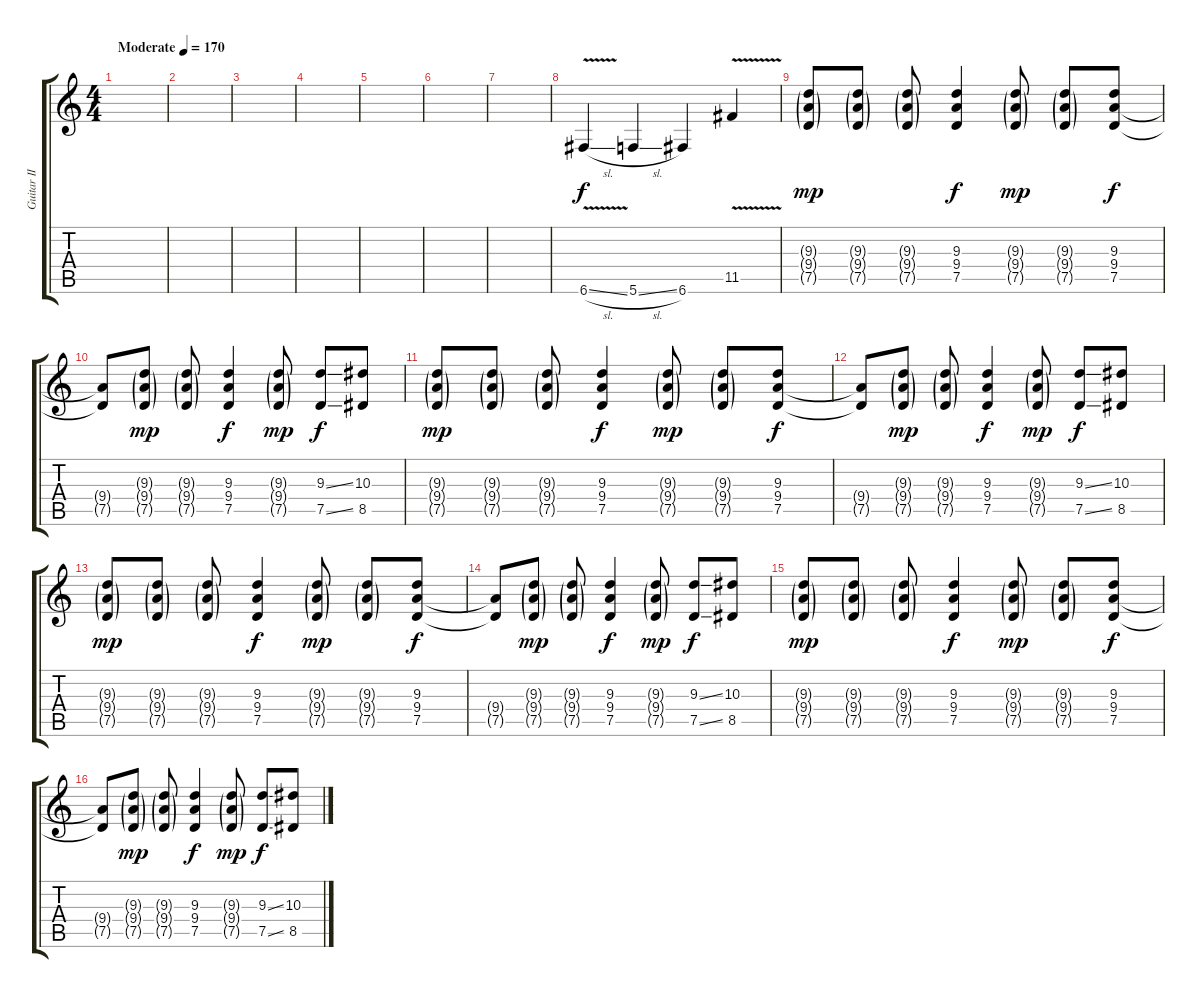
\track ("Guitar II" "Guitar II") {instrument overdrivenguitar}
\staff {score tabs}
\tuning (D4 A3 F3 C3 G2 C2) {hide}
\ts (4 4)
\tempo (170 "Moderate")
\clef g2
\ks c
|
|
|
|
|
|
|
6.6{v sl}.4 5.6{sl}.4 6.6.4 11.5{v}.4 |
(9.3{g} 9.4{g} 7.5{g}).8{dy mp} (9.3{g} 9.4{g} 7.5{g}).8 (9.3{g} 9.4{g} 7.5{g}).8 (9.3 9.4 7.5).4{dy f} (9.3{g} 9.4{g} 7.5{g}).8{dy mp} (9.3{g} 9.4{g} 7.5{g}).8 (9.3 9.4 7.5).8{dy f} |
(9.4{t} 7.5{t}).8 (9.3{g} 9.4{g} 7.5{g}).8{dy mp} (9.3{g} 9.4{g} 7.5{g}).8 (9.3 9.4 7.5).4{dy f} (9.3{g} 9.4{g} 7.5{g}).8{dy mp} (9.3{ss} 7.5{ss}).8{dy f} (10.3 8.5).8 |
(9.3{g} 9.4{g} 7.5{g}).8{dy mp} (9.3{g} 9.4{g} 7.5{g}).8 (9.3{g} 9.4{g} 7.5{g}).8 (9.3 9.4 7.5).4{dy f} (9.3{g} 9.4{g} 7.5{g}).8{dy mp} (9.3{g} 9.4{g} 7.5{g}).8 (9.3 9.4 7.5).8{dy f} |
(9.4{t} 7.5{t}).8 (9.3{g} 9.4{g} 7.5{g}).8{dy mp} (9.3{g} 9.4{g} 7.5{g}).8 (9.3 9.4 7.5).4{dy f} (9.3{g} 9.4{g} 7.5{g}).8{dy mp} (9.3{ss} 7.5{ss}).8{dy f} (10.3 8.5).8 |
(9.3{g} 9.4{g} 7.5{g}).8{dy mp} (9.3{g} 9.4{g} 7.5{g}).8 (9.3{g} 9.4{g} 7.5{g}).8 (9.3 9.4 7.5).4{dy f} (9.3{g} 9.4{g} 7.5{g}).8{dy mp} (9.3{g} 9.4{g} 7.5{g}).8 (9.3 9.4 7.5).8{dy f} |
(9.4{t} 7.5{t}).8 (9.3{g} 9.4{g} 7.5{g}).8{dy mp} (9.3{g} 9.4{g} 7.5{g}).8 (9.3 9.4 7.5).4{dy f} (9.3{g} 9.4{g} 7.5{g}).8{dy mp} (9.3{ss} 7.5{ss}).8{dy f} (10.3 8.5).8 |
(9.3{g} 9.4{g} 7.5{g}).8{dy mp} (9.3{g} 9.4{g} 7.5{g}).8 (9.3{g} 9.4{g} 7.5{g}).8 (9.3 9.4 7.5).4{dy f} (9.3{g} 9.4{g} 7.5{g}).8{dy mp} (9.3{g} 9.4{g} 7.5{g}).8 (9.3 9.4 7.5).8{dy f} |
(9.4{t} 7.5{t}).8 (9.3{g} 9.4{g} 7.5{g}).8{dy mp} (9.3{g} 9.4{g} 7.5{g}).8 (9.3 9.4 7.5).4{dy f} (9.3{g} 9.4{g} 7.5{g}).8{dy mp} (9.3{ss} 7.5{ss}).8{dy f} (10.3 8.5).8
